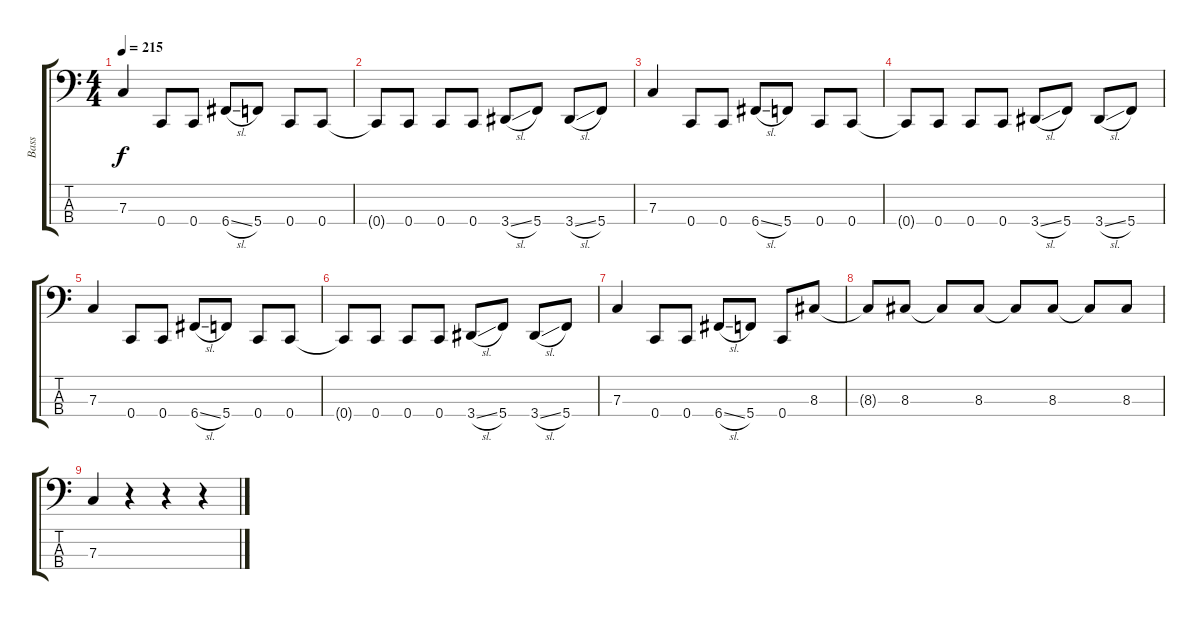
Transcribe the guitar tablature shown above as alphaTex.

\track ("Bass" "Bass") {instrument electricbassfinger}
\staff {score tabs}
\tuning (Eb2 Bb1 F1 C1) {hide}
\ts (4 4)
\tempo 215
\clef f4
\ks c
7.3.4{dy f} 0.4.8 0.4.8 6.4{sl}.8 5.4.8 0.4.8 0.4.8 |
0.4{t}.8 0.4.8 0.4.8 0.4.8 3.4{sl}.8 5.4.8 3.4{sl}.8 5.4.8 |
7.3.4 0.4.8 0.4.8 6.4{sl}.8 5.4.8 0.4.8 0.4.8 |
0.4{t}.8 0.4.8 0.4.8 0.4.8 3.4{sl}.8 5.4.8 3.4{sl}.8 5.4.8 |
7.3.4 0.4.8 0.4.8 6.4{sl}.8 5.4.8 0.4.8 0.4.8 |
0.4{t}.8 0.4.8 0.4.8 0.4.8 3.4{sl}.8 5.4.8 3.4{sl}.8 5.4.8 |
7.3.4 0.4.8 0.4.8 6.4{sl}.8 5.4.8 0.4.8 8.3.8 |
8.3{t}.8 8.3.8 8.3{t}.8 8.3.8 8.3{t}.8 8.3.8 8.3{t}.8 8.3.8 |
7.3.4 r.4 r.4 r.4
